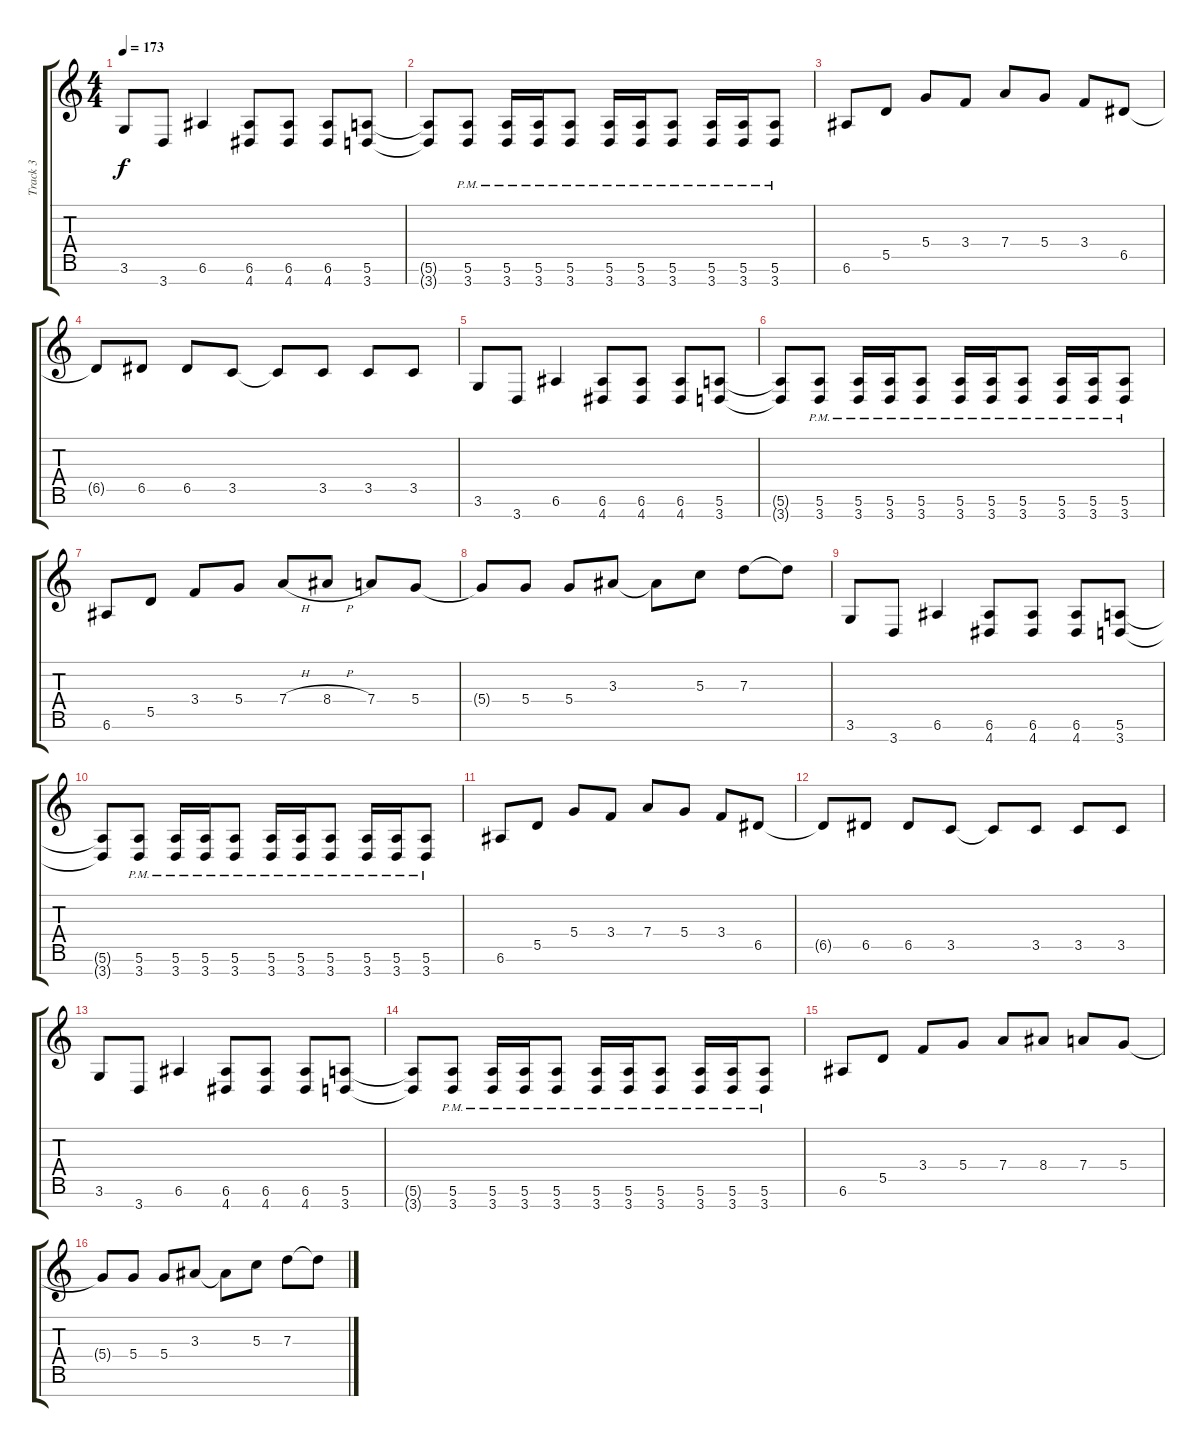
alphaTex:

\track ("Track 3" "Track 3") {instrument distortionguitar}
\staff {score tabs}
\tuning (E4 B3 G3 D3 A2 E2 B1) {hide}
\ts (4 4)
\tempo 173
\clef g2
\ks c
3.6.8{dy f} 3.7.8 6.6.4 (6.6 4.7).8 (6.6 4.7).8 (6.6 4.7).8 (5.6 3.7).8 |
(5.6{t} 3.7{t}).8 (5.6{pm} 3.7{pm}).8 (5.6{pm} 3.7{pm}).16 (5.6{pm} 3.7{pm}).16 (5.6{pm} 3.7{pm}).8 (5.6{pm} 3.7{pm}).16 (5.6{pm} 3.7{pm}).16 (5.6{pm} 3.7{pm}).8 (5.6{pm} 3.7{pm}).16 (5.6{pm} 3.7{pm}).16 (5.6{pm} 3.7{pm}).8 |
6.6.8 5.5.8 5.4.8 3.4.8 7.4.8 5.4.8 3.4.8 6.5.8 |
6.5{t}.8 6.5.8 6.5.8 3.5.8 3.5{t}.8 3.5.8 3.5.8 3.5.8 |
3.6.8 3.7.8 6.6.4 (6.6 4.7).8 (6.6 4.7).8 (6.6 4.7).8 (5.6 3.7).8 |
(5.6{t} 3.7{t}).8 (5.6{pm} 3.7{pm}).8 (5.6{pm} 3.7{pm}).16 (5.6{pm} 3.7{pm}).16 (5.6{pm} 3.7{pm}).8 (5.6{pm} 3.7{pm}).16 (5.6{pm} 3.7{pm}).16 (5.6{pm} 3.7{pm}).8 (5.6{pm} 3.7{pm}).16 (5.6{pm} 3.7{pm}).16 (5.6{pm} 3.7{pm}).8 |
6.6.8 5.5.8 3.4.8 5.4.8 7.4{h}.8 8.4{h}.8 7.4.8 5.4.8 |
5.4{t}.8 5.4.8 5.4.8 3.3.8 3.3{t}.8 5.3.8 7.3.8 7.3{t}.8 |
3.6.8 3.7.8 6.6.4 (6.6 4.7).8 (6.6 4.7).8 (6.6 4.7).8 (5.6 3.7).8 |
(5.6{t} 3.7{t}).8 (5.6{pm} 3.7{pm}).8 (5.6{pm} 3.7{pm}).16 (5.6{pm} 3.7{pm}).16 (5.6{pm} 3.7{pm}).8 (5.6{pm} 3.7{pm}).16 (5.6{pm} 3.7{pm}).16 (5.6{pm} 3.7{pm}).8 (5.6{pm} 3.7{pm}).16 (5.6{pm} 3.7{pm}).16 (5.6{pm} 3.7{pm}).8 |
6.6.8 5.5.8 5.4.8 3.4.8 7.4.8 5.4.8 3.4.8 6.5.8 |
6.5{t}.8 6.5.8 6.5.8 3.5.8 3.5{t}.8 3.5.8 3.5.8 3.5.8 |
3.6.8 3.7.8 6.6.4 (6.6 4.7).8 (6.6 4.7).8 (6.6 4.7).8 (5.6 3.7).8 |
(5.6{t} 3.7{t}).8 (5.6{pm} 3.7{pm}).8 (5.6{pm} 3.7{pm}).16 (5.6{pm} 3.7{pm}).16 (5.6{pm} 3.7{pm}).8 (5.6{pm} 3.7{pm}).16 (5.6{pm} 3.7{pm}).16 (5.6{pm} 3.7{pm}).8 (5.6{pm} 3.7{pm}).16 (5.6{pm} 3.7{pm}).16 (5.6{pm} 3.7{pm}).8 |
6.6.8 5.5.8 3.4.8 5.4.8 7.4.8 8.4.8 7.4.8 5.4.8 |
5.4{t}.8 5.4.8 5.4.8 3.3.8 3.3{t}.8 5.3.8 7.3.8 7.3{t}.8
